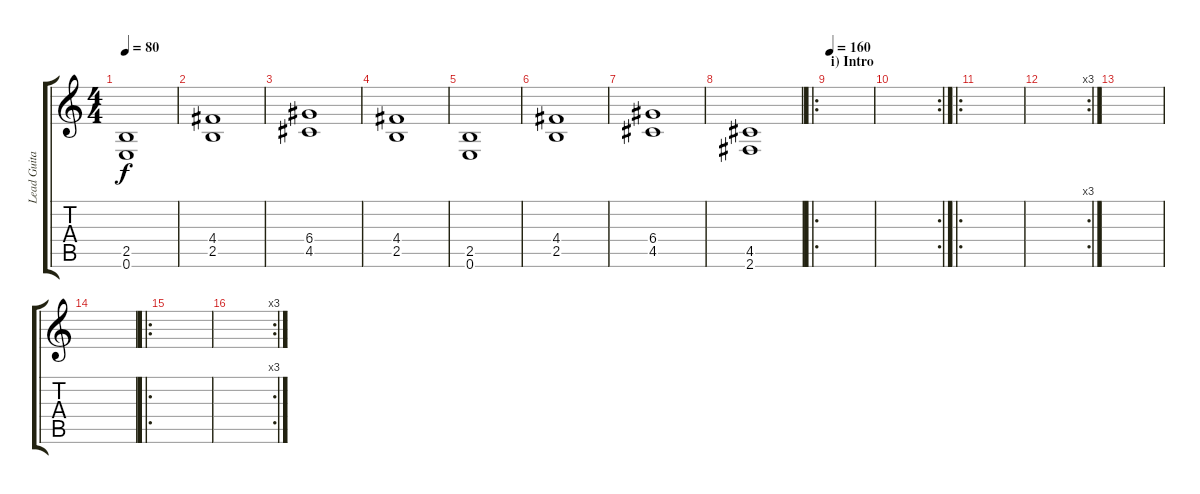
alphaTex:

\track ("Lead Guitar" "Lead Guita") {instrument distortionguitar}
\staff {score tabs}
\tuning (E4 B3 G3 D3 A2 E2) {hide}
\ts (4 4)
\tempo 80
\clef g2
\ks c
(2.5 0.6).1{dy f} |
(4.4 2.5).1 |
(6.4 4.5).1 |
(4.4 2.5).1 |
(2.5 0.6).1 |
(4.4 2.5).1 |
(6.4 4.5).1 |
(4.5 2.6).1 |
\ro
\section ("" "i) Intro")
\tempo 160
|
\rc 2
|
\ro
|
\rc 3
|
|
|
\ro
|
\rc 3
